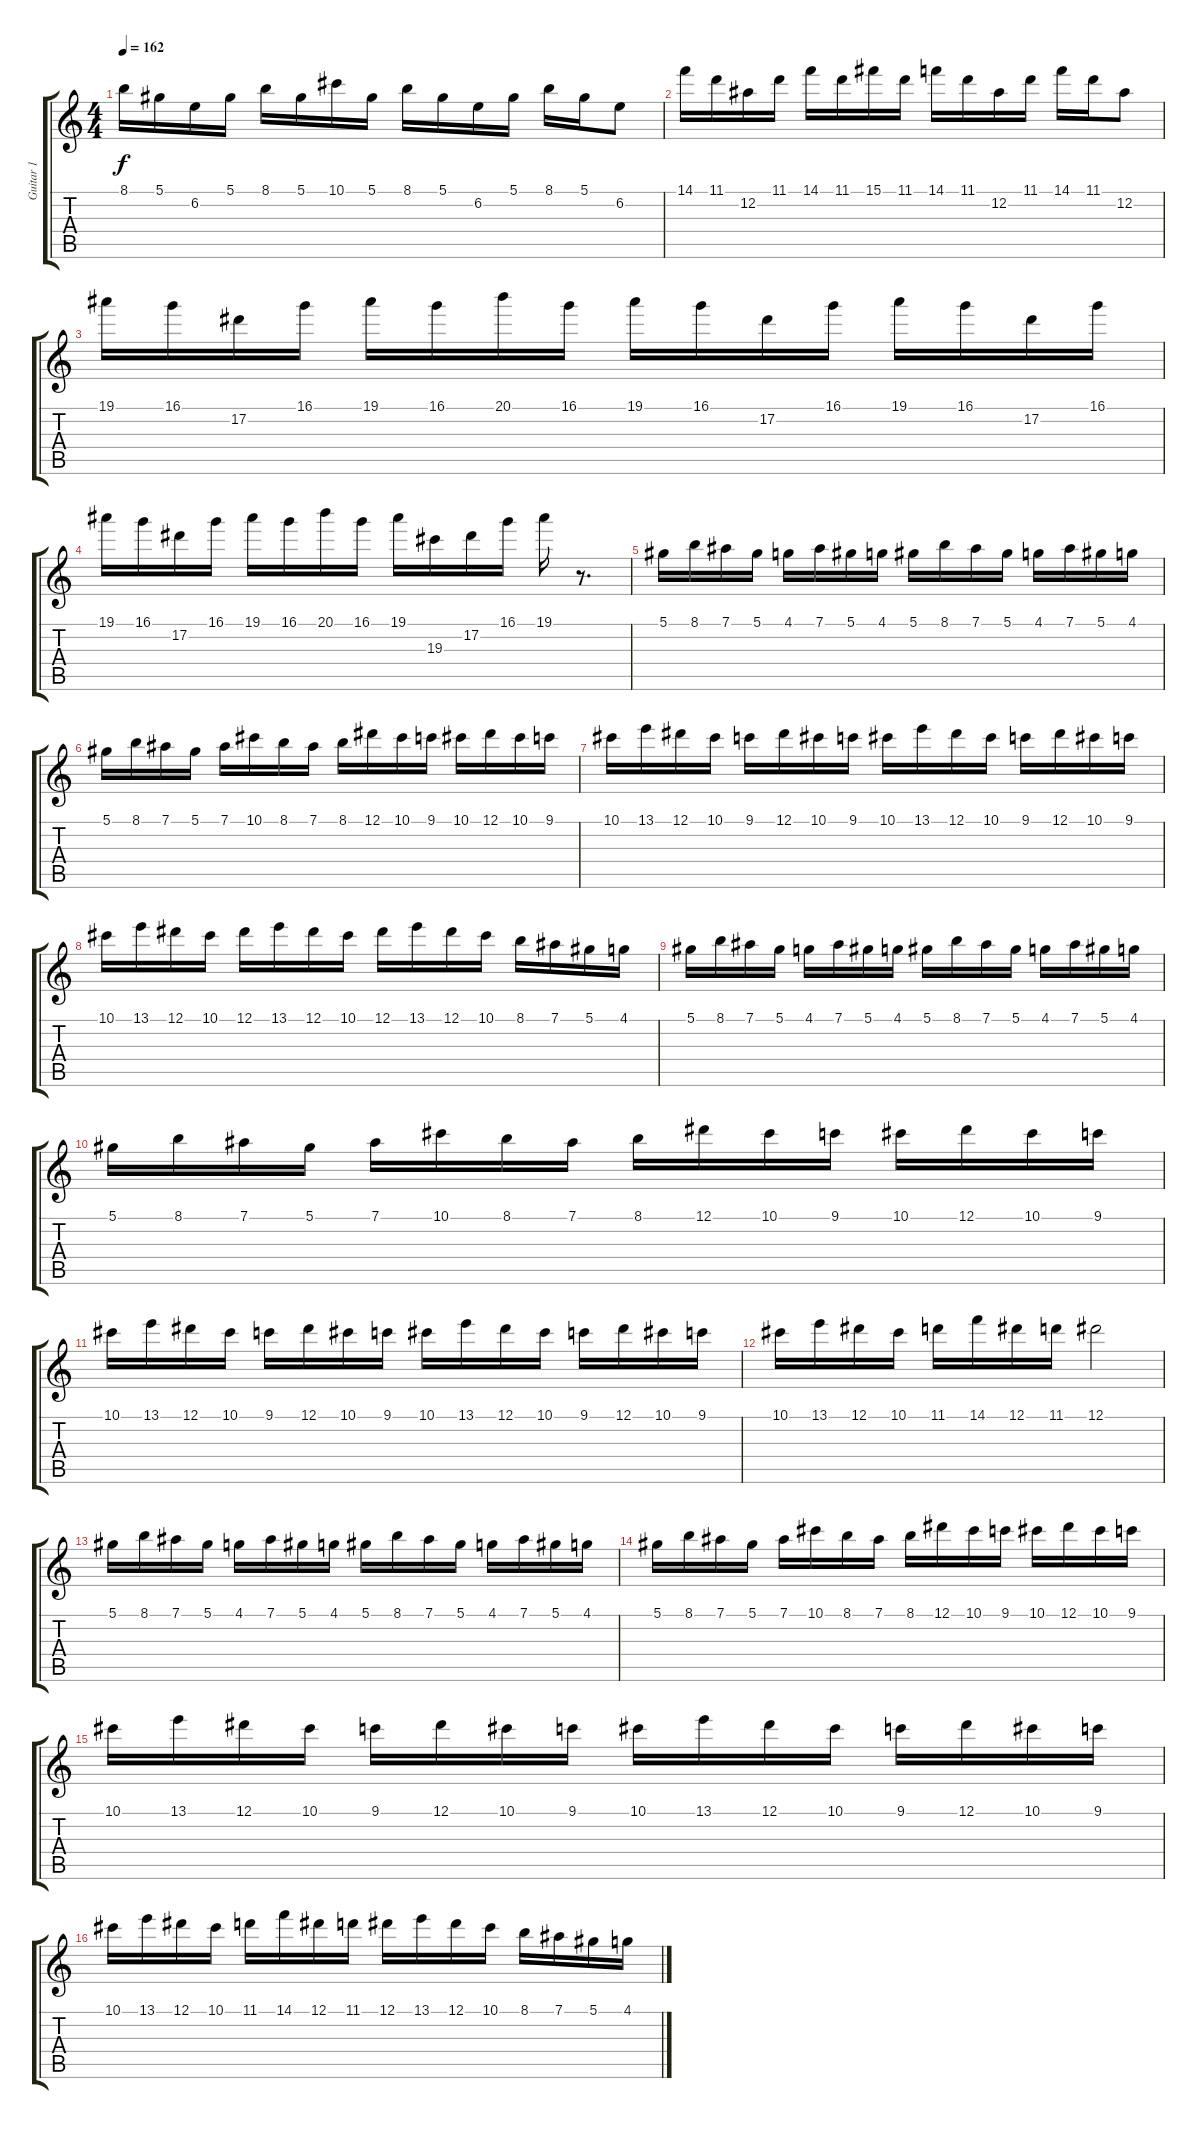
\track ("Guitar 1" "Guitar 1") {instrument distortionguitar}
\staff {score tabs}
\tuning (Eb4 Bb3 Gb3 Db3 Ab2 Eb2) {hide}
\ts (4 4)
\tempo 162
\clef g2
\ks c
8.1.16{dy f} 5.1.16 6.2.16 5.1.16 8.1.16 5.1.16 10.1.16 5.1.16 8.1.16 5.1.16 6.2.16 5.1.16 8.1.16 5.1.16 6.2.8 |
14.1.16 11.1.16 12.2.16 11.1.16 14.1.16 11.1.16 15.1.16 11.1.16 14.1.16 11.1.16 12.2.16 11.1.16 14.1.16 11.1.16 12.2.8 |
19.1.16 16.1.16 17.2.16 16.1.16 19.1.16 16.1.16 20.1.16 16.1.16 19.1.16 16.1.16 17.2.16 16.1.16 19.1.16 16.1.16 17.2.16 16.1.16 |
19.1.16 16.1.16 17.2.16 16.1.16 19.1.16 16.1.16 20.1.16 16.1.16 19.1.16 19.3.16 17.2.16 16.1.16 19.1.16 r.8{d} |
5.1.16 8.1.16 7.1.16 5.1.16 4.1.16 7.1.16 5.1.16 4.1.16 5.1.16 8.1.16 7.1.16 5.1.16 4.1.16 7.1.16 5.1.16 4.1.16 |
5.1.16 8.1.16 7.1.16 5.1.16 7.1.16 10.1.16 8.1.16 7.1.16 8.1.16 12.1.16 10.1.16 9.1.16 10.1.16 12.1.16 10.1.16 9.1.16 |
10.1.16 13.1.16 12.1.16 10.1.16 9.1.16 12.1.16 10.1.16 9.1.16 10.1.16 13.1.16 12.1.16 10.1.16 9.1.16 12.1.16 10.1.16 9.1.16 |
10.1.16 13.1.16 12.1.16 10.1.16 12.1.16 13.1.16 12.1.16 10.1.16 12.1.16 13.1.16 12.1.16 10.1.16 8.1.16 7.1.16 5.1.16 4.1.16 |
5.1.16 8.1.16 7.1.16 5.1.16 4.1.16 7.1.16 5.1.16 4.1.16 5.1.16 8.1.16 7.1.16 5.1.16 4.1.16 7.1.16 5.1.16 4.1.16 |
5.1.16 8.1.16 7.1.16 5.1.16 7.1.16 10.1.16 8.1.16 7.1.16 8.1.16 12.1.16 10.1.16 9.1.16 10.1.16 12.1.16 10.1.16 9.1.16 |
10.1.16 13.1.16 12.1.16 10.1.16 9.1.16 12.1.16 10.1.16 9.1.16 10.1.16 13.1.16 12.1.16 10.1.16 9.1.16 12.1.16 10.1.16 9.1.16 |
10.1.16 13.1.16 12.1.16 10.1.16 11.1.16 14.1.16 12.1.16 11.1.16 12.1.2 |
5.1.16 8.1.16 7.1.16 5.1.16 4.1.16 7.1.16 5.1.16 4.1.16 5.1.16 8.1.16 7.1.16 5.1.16 4.1.16 7.1.16 5.1.16 4.1.16 |
5.1.16 8.1.16 7.1.16 5.1.16 7.1.16 10.1.16 8.1.16 7.1.16 8.1.16 12.1.16 10.1.16 9.1.16 10.1.16 12.1.16 10.1.16 9.1.16 |
10.1.16 13.1.16 12.1.16 10.1.16 9.1.16 12.1.16 10.1.16 9.1.16 10.1.16 13.1.16 12.1.16 10.1.16 9.1.16 12.1.16 10.1.16 9.1.16 |
10.1.16 13.1.16 12.1.16 10.1.16 11.1.16 14.1.16 12.1.16 11.1.16 12.1.16 13.1.16 12.1.16 10.1.16 8.1.16 7.1.16 5.1.16 4.1.16
